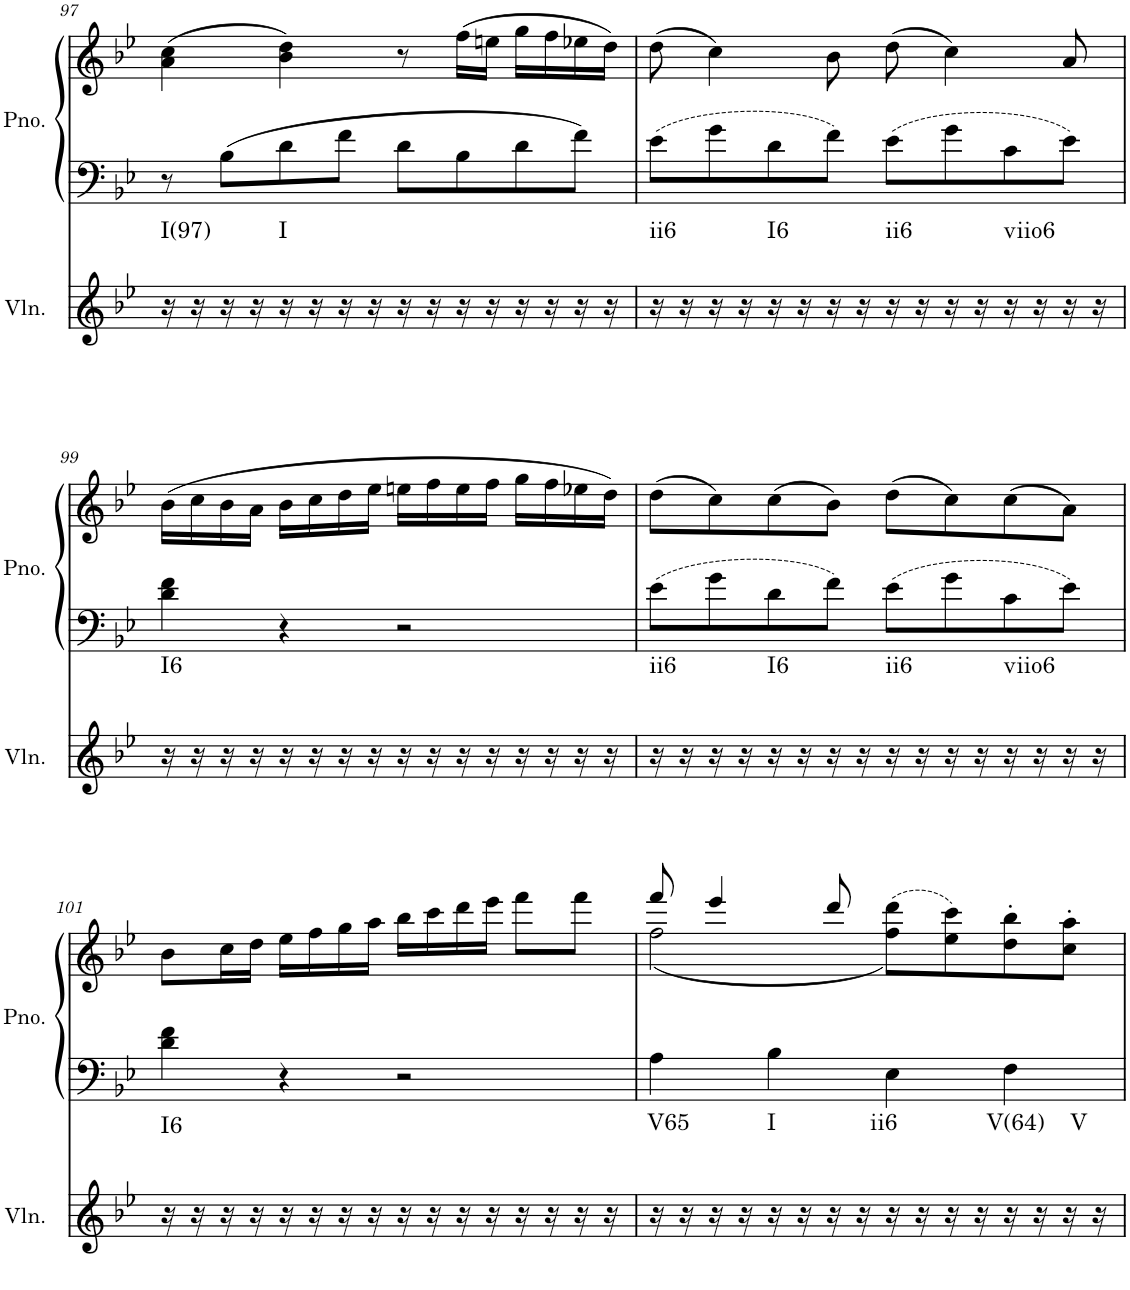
**kern	**harte	**kern	**kern
*part2	*part2	*part1	*part1
*staff3	*	*staff2	*staff1
*I"Violin	*	*I"Piano, Piano right	*
*I'Vln.	*	*I'Pno.	*
!!LO:PB:g=z
*clefG2	*	*clefF4	*clefG2
*k[b-e-]	*	*k[b-e-]	*k[b-e-]
*M4/4	*	*M4/4	*M4/4
*met(c)	*	*met(c)	*met(c)
=97	=97	=97	=97
!	!LO:H:kt=I(97)	!	!
16r	N	8r	(4a\ 4cc\
16r	.	.	.
16r	.	8B-\L	.
16r	.	.	.
!	!LO:H:kt=I	!	!
16r	N	8d\	4b-\ 4dd\)
16r	.	.	.
16r	.	8f\J	.
16r	.	.	.
16r	.	8d\L	8r
16r	.	.	.
16r	.	8B-\	(16ff\LL
16r	.	.	16een\JJ
16r	.	8d\	16gg\LL
16r	.	.	16ff\
16r	.	8f\J	16ee-X\
16r	.	.	16dd\JJ)
=98	=98	=98	=98
!	!LO:H:kt=ii6	!	!
16r	N	8e-\L	(8dd\
16r	.	.	.
16r	.	8g\	4cc\)
16r	.	.	.
!	!LO:H:kt=I6	!	!
16r	N	8d\	.
16r	.	.	.
16r	.	8f\J	8b-\
16r	.	.	.
!	!LO:H:kt=ii6	!	!
16r	N	8e-\L	(8dd\
16r	.	.	.
16r	.	8g\	4cc\)
16r	.	.	.
!	!LO:H:kt=viio6	!	!
16r	N	8c\	.
16r	.	.	.
16r	.	8e-\J	8a/
16r	.	.	.
!!LO:LB:g=z
=99	=99	=99	=99
!	!LO:H:kt=I6	!	!
16r	N	4d\ 4f\	(16b-\LL
16r	.	.	16cc\
16r	.	.	16b-\
16r	.	.	16a\JJ
16r	.	4r	16b-\LL
16r	.	.	16cc\
16r	.	.	16dd\
16r	.	.	16ee-\JJ
16r	.	2r	16een\LL
16r	.	.	16ff\
16r	.	.	16ee\
16r	.	.	16ff\JJ
16r	.	.	16gg\LL
16r	.	.	16ff\
16r	.	.	16ee-X\
16r	.	.	16dd\JJ)
=100	=100	=100	=100
!	!LO:H:kt=ii6	!	!
16r	N	8e-\L	(8dd\L
16r	.	.	.
16r	.	8g\	8cc\)
16r	.	.	.
!	!LO:H:kt=I6	!	!
16r	N	8d\	(8cc\
16r	.	.	.
16r	.	8f\J	8b-\J)
16r	.	.	.
!	!LO:H:kt=ii6	!	!
16r	N	8e-\L	(8dd\L
16r	.	.	.
16r	.	8g\	8cc\)
16r	.	.	.
!	!LO:H:kt=viio6	!	!
16r	N	8c\	(8cc\
16r	.	.	.
16r	.	8e-\J	8a\J)
16r	.	.	.
!!LO:LB:g=z
=101	=101	=101	=101
!	!LO:H:kt=I6	!	!
16r	N	4d\ 4f\	8b-\L
16r	.	.	.
16r	.	.	16cc\L
16r	.	.	16dd\JJ
16r	.	4r	16ee-\LL
16r	.	.	16ff\
16r	.	.	16gg\
16r	.	.	16aa\JJ
16r	.	2r	16bb-\LL
16r	.	.	16ccc\
16r	.	.	16ddd\
16r	.	.	16eee-\JJ
16r	.	.	8fff\L
16r	.	.	.
16r	.	.	8fff\J
16r	.	.	.
=102	=102	=102	=102
*	*	*	*^
!	!LO:H:kt=V65	!	!	!
16r	N	4A\	8fff/	2ff\
16r	.	.	.	.
16r	.	.	4eee-/	.
16r	.	.	.	.
!	!LO:H:kt=I	!	!	!
16r	N	4B-\	.	.
16r	.	.	.	.
16r	.	.	8ddd/	.
16r	.	.	.	.
!	!LO:H:kt=ii6	!	!	!
16r	N	4E-\	((>8ff\ 8ddd\L	2ryy
16r	.	.	.	.
16r	.	.	8ee-\ 8ccc\)	.
16r	.	.	.	.
!	!LO:H:kt=V(64)	!	!	!
16r	N	4F\	8dd\'> 8bb-\'>	.
16r	.	.	.	.
!	!LO:H:kt=V	!	!	!
16r	N	.	8cc\'> 8aa\'>J	.
16r	.	.	.	.
*	*	*	*v	*v
=	=	=	=
*-	*-	*-	*-
